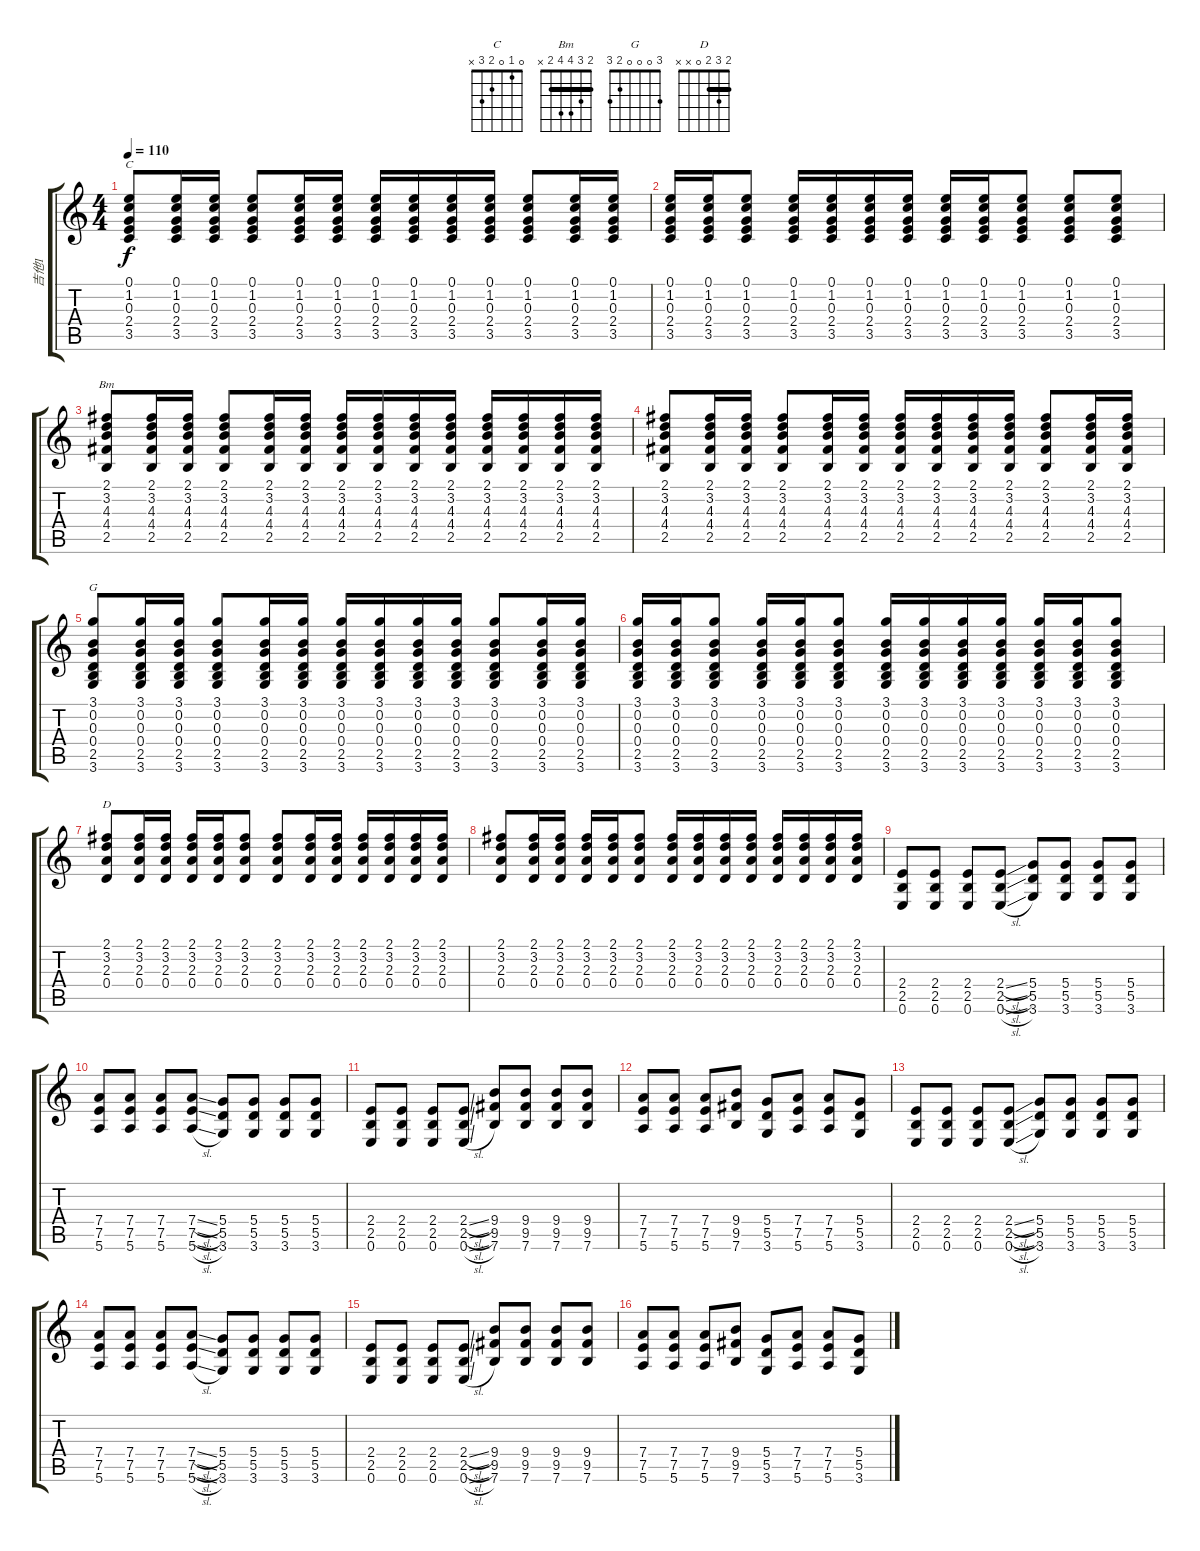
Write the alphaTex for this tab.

\track ("吉他1" "吉他1") {instrument electricguitarjazz}
\staff {score tabs}
\tuning (E4 B3 G3 D3 A2 E2) {hide}
\chord ("C" 0 1 0 2 3 x)
\chord ("Bm" 2 3 4 4 2 x) {barre 2}
\chord ("G" 3 0 0 0 2 3)
\chord ("D" 2 3 2 0 x x) {barre 2}
\ts (4 4)
\tempo 110
\clef g2
\ks c
(0.1 1.2 0.3 2.4 3.5).8{ch "C" dy f} (0.1 1.2 0.3 2.4 3.5).16 (0.1 1.2 0.3 2.4 3.5).16 (0.1 1.2 0.3 2.4 3.5).8 (0.1 1.2 0.3 2.4 3.5).16 (0.1 1.2 0.3 2.4 3.5).16 (0.1 1.2 0.3 2.4 3.5).16 (0.1 1.2 0.3 2.4 3.5).16 (0.1 1.2 0.3 2.4 3.5).16 (0.1 1.2 0.3 2.4 3.5).16 (0.1 1.2 0.3 2.4 3.5).8 (0.1 1.2 0.3 2.4 3.5).16 (0.1 1.2 0.3 2.4 3.5).16 |
(0.1 1.2 0.3 2.4 3.5).16 (0.1 1.2 0.3 2.4 3.5).16 (0.1 1.2 0.3 2.4 3.5).8 (0.1 1.2 0.3 2.4 3.5).16 (0.1 1.2 0.3 2.4 3.5).16 (0.1 1.2 0.3 2.4 3.5).16 (0.1 1.2 0.3 2.4 3.5).16 (0.1 1.2 0.3 2.4 3.5).16 (0.1 1.2 0.3 2.4 3.5).16 (0.1 1.2 0.3 2.4 3.5).8 (0.1 1.2 0.3 2.4 3.5).8 (0.1 1.2 0.3 2.4 3.5).8 |
(2.1 3.2 4.3 4.4 2.5).8{ch "Bm"} (2.1 3.2 4.3 4.4 2.5).16 (2.1 3.2 4.3 4.4 2.5).16 (2.1 3.2 4.3 4.4 2.5).8 (2.1 3.2 4.3 4.4 2.5).16 (2.1 3.2 4.3 4.4 2.5).16 (2.1 3.2 4.3 4.4 2.5).16 (2.1 3.2 4.3 4.4 2.5).16 (2.1 3.2 4.3 4.4 2.5).16 (2.1 3.2 4.3 4.4 2.5).16 (2.1 3.2 4.3 4.4 2.5).16 (2.1 3.2 4.3 4.4 2.5).16 (2.1 3.2 4.3 4.4 2.5).16 (2.1 3.2 4.3 4.4 2.5).16 |
(2.1 3.2 4.3 4.4 2.5).8 (2.1 3.2 4.3 4.4 2.5).16 (2.1 3.2 4.3 4.4 2.5).16 (2.1 3.2 4.3 4.4 2.5).8 (2.1 3.2 4.3 4.4 2.5).16 (2.1 3.2 4.3 4.4 2.5).16 (2.1 3.2 4.3 4.4 2.5).16 (2.1 3.2 4.3 4.4 2.5).16 (2.1 3.2 4.3 4.4 2.5).16 (2.1 3.2 4.3 4.4 2.5).16 (2.1 3.2 4.3 4.4 2.5).8 (2.1 3.2 4.3 4.4 2.5).16 (2.1 3.2 4.3 4.4 2.5).16 |
(3.1 0.2 0.3 0.4 2.5 3.6).8{ch "G"} (3.1 0.2 0.3 0.4 2.5 3.6).16 (3.1 0.2 0.3 0.4 2.5 3.6).16 (3.1 0.2 0.3 0.4 2.5 3.6).8 (3.1 0.2 0.3 0.4 2.5 3.6).16 (3.1 0.2 0.3 0.4 2.5 3.6).16 (3.1 0.2 0.3 0.4 2.5 3.6).16 (3.1 0.2 0.3 0.4 2.5 3.6).16 (3.1 0.2 0.3 0.4 2.5 3.6).16 (3.1 0.2 0.3 0.4 2.5 3.6).16 (3.1 0.2 0.3 0.4 2.5 3.6).8 (3.1 0.2 0.3 0.4 2.5 3.6).16 (3.1 0.2 0.3 0.4 2.5 3.6).16 |
(3.1 0.2 0.3 0.4 2.5 3.6).16 (3.1 0.2 0.3 0.4 2.5 3.6).16 (3.1 0.2 0.3 0.4 2.5 3.6).8 (3.1 0.2 0.3 0.4 2.5 3.6).16 (3.1 0.2 0.3 0.4 2.5 3.6).16 (3.1 0.2 0.3 0.4 2.5 3.6).8 (3.1 0.2 0.3 0.4 2.5 3.6).16 (3.1 0.2 0.3 0.4 2.5 3.6).16 (3.1 0.2 0.3 0.4 2.5 3.6).16 (3.1 0.2 0.3 0.4 2.5 3.6).16 (3.1 0.2 0.3 0.4 2.5 3.6).16 (3.1 0.2 0.3 0.4 2.5 3.6).16 (3.1 0.2 0.3 0.4 2.5 3.6).8 |
(2.1 3.2 2.3 0.4).8{ch "D"} (2.1 3.2 2.3 0.4).16 (2.1 3.2 2.3 0.4).16 (2.1 3.2 2.3 0.4).16 (2.1 3.2 2.3 0.4).16 (2.1 3.2 2.3 0.4).8 (2.1 3.2 2.3 0.4).8 (2.1 3.2 2.3 0.4).16 (2.1 3.2 2.3 0.4).16 (2.1 3.2 2.3 0.4).16 (2.1 3.2 2.3 0.4).16 (2.1 3.2 2.3 0.4).16 (2.1 3.2 2.3 0.4).16 |
(2.1 3.2 2.3 0.4).8 (2.1 3.2 2.3 0.4).16 (2.1 3.2 2.3 0.4).16 (2.1 3.2 2.3 0.4).16 (2.1 3.2 2.3 0.4).16 (2.1 3.2 2.3 0.4).8 (2.1 3.2 2.3 0.4).16 (2.1 3.2 2.3 0.4).16 (2.1 3.2 2.3 0.4).16 (2.1 3.2 2.3 0.4).16 (2.1 3.2 2.3 0.4).16 (2.1 3.2 2.3 0.4).16 (2.1 3.2 2.3 0.4).16 (2.1 3.2 2.3 0.4).16 |
(2.4 2.5 0.6).8 (2.4 2.5 0.6).8 (2.4 2.5 0.6).8 (2.4{sl} 2.5{sl} 0.6{sl}).8 (5.4 5.5 3.6).8 (5.4 5.5 3.6).8 (5.4 5.5 3.6).8 (5.4 5.5 3.6).8 |
(7.4 7.5 5.6).8 (7.4 7.5 5.6).8 (7.4 7.5 5.6).8 (7.4{sl} 7.5{sl} 5.6{sl}).8 (5.4 5.5 3.6).8 (5.4 5.5 3.6).8 (5.4 5.5 3.6).8 (5.4 5.5 3.6).8 |
(2.4 2.5 0.6).8 (2.4 2.5 0.6).8 (2.4 2.5 0.6).8 (2.4{sl} 2.5{sl} 0.6{sl}).8 (9.4 9.5 7.6).8 (9.4 9.5 7.6).8 (9.4 9.5 7.6).8 (9.4 9.5 7.6).8 |
(7.4 7.5 5.6).8 (7.4 7.5 5.6).8 (7.4 7.5 5.6).8 (9.4 9.5 7.6).8 (5.4 5.5 3.6).8 (7.4 7.5 5.6).8 (7.4 7.5 5.6).8 (5.4 5.5 3.6).8 |
(2.4 2.5 0.6).8 (2.4 2.5 0.6).8 (2.4 2.5 0.6).8 (2.4{sl} 2.5{sl} 0.6{sl}).8 (5.4 5.5 3.6).8 (5.4 5.5 3.6).8 (5.4 5.5 3.6).8 (5.4 5.5 3.6).8 |
(7.4 7.5 5.6).8 (7.4 7.5 5.6).8 (7.4 7.5 5.6).8 (7.4{sl} 7.5{sl} 5.6{sl}).8 (5.4 5.5 3.6).8 (5.4 5.5 3.6).8 (5.4 5.5 3.6).8 (5.4 5.5 3.6).8 |
(2.4 2.5 0.6).8 (2.4 2.5 0.6).8 (2.4 2.5 0.6).8 (2.4{sl} 2.5{sl} 0.6{sl}).8 (9.4 9.5 7.6).8 (9.4 9.5 7.6).8 (9.4 9.5 7.6).8 (9.4 9.5 7.6).8 |
(7.4 7.5 5.6).8 (7.4 7.5 5.6).8 (7.4 7.5 5.6).8 (9.4 9.5 7.6).8 (5.4 5.5 3.6).8 (7.4 7.5 5.6).8 (7.4 7.5 5.6).8 (5.4 5.5 3.6).8
